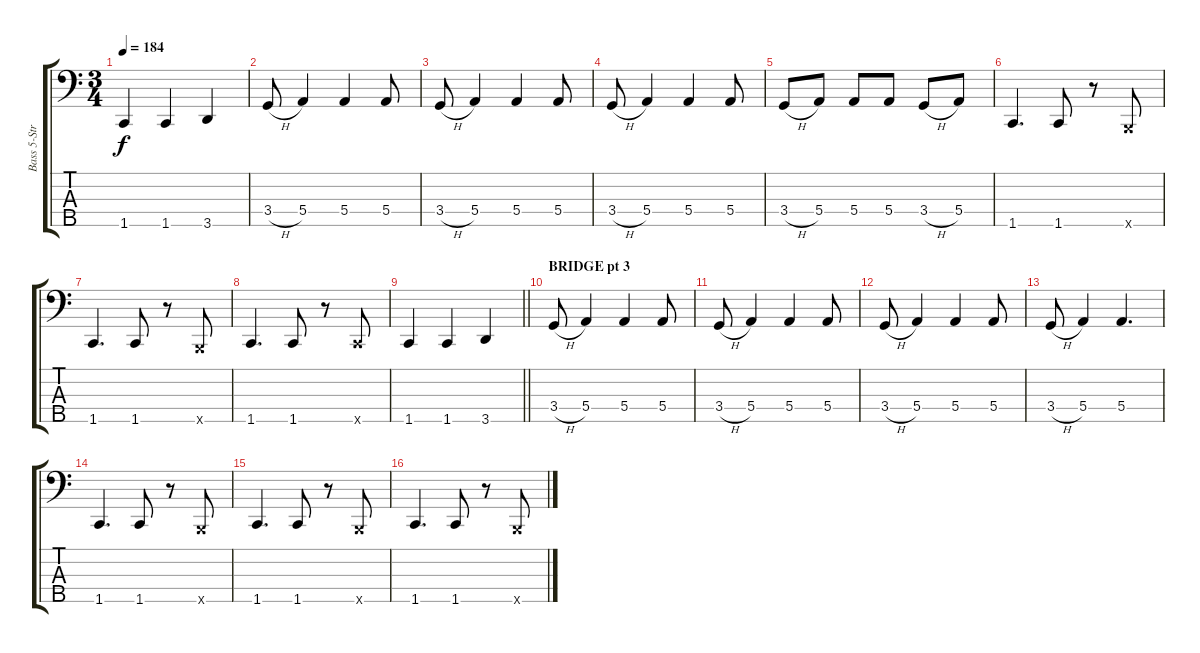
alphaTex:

\track ("Bass 5-Str Stnd Version" "Bass 5-Str") {mute instrument electricbassfinger}
\staff {score tabs}
\tuning (G2 D2 A1 E1 B0) {hide}
\ts (3 4)
\tempo 184
\clef f4
\ks c
1.5.4{dy f} 1.5.4 3.5.4 |
3.4{h}.8 5.4.4 5.4.4 5.4.8 |
3.4{h}.8 5.4.4 5.4.4 5.4.8 |
3.4{h}.8 5.4.4 5.4.4 5.4.8 |
3.4{h}.8 5.4.8 5.4.8 5.4.8 3.4{h}.8 5.4.8 |
1.5.4{d} 1.5.8 r.8 0.5{x}.8 |
1.5.4{d} 1.5.8 r.8 0.5{x}.8 |
1.5.4{d} 1.5.8 r.8 1.5{x}.8 |
\barLineRight lightlight
1.5.4 1.5.4 3.5.4 |
\section ("" "BRIDGE pt 3")
3.4{h}.8 5.4.4 5.4.4 5.4.8 |
3.4{h}.8 5.4.4 5.4.4 5.4.8 |
3.4{h}.8 5.4.4 5.4.4 5.4.8 |
3.4{h}.8 5.4.4 5.4.4{d} |
1.5.4{d} 1.5.8 r.8 0.5{x}.8 |
1.5.4{d} 1.5.8 r.8 0.5{x}.8 |
1.5.4{d} 1.5.8 r.8 0.5{x}.8
